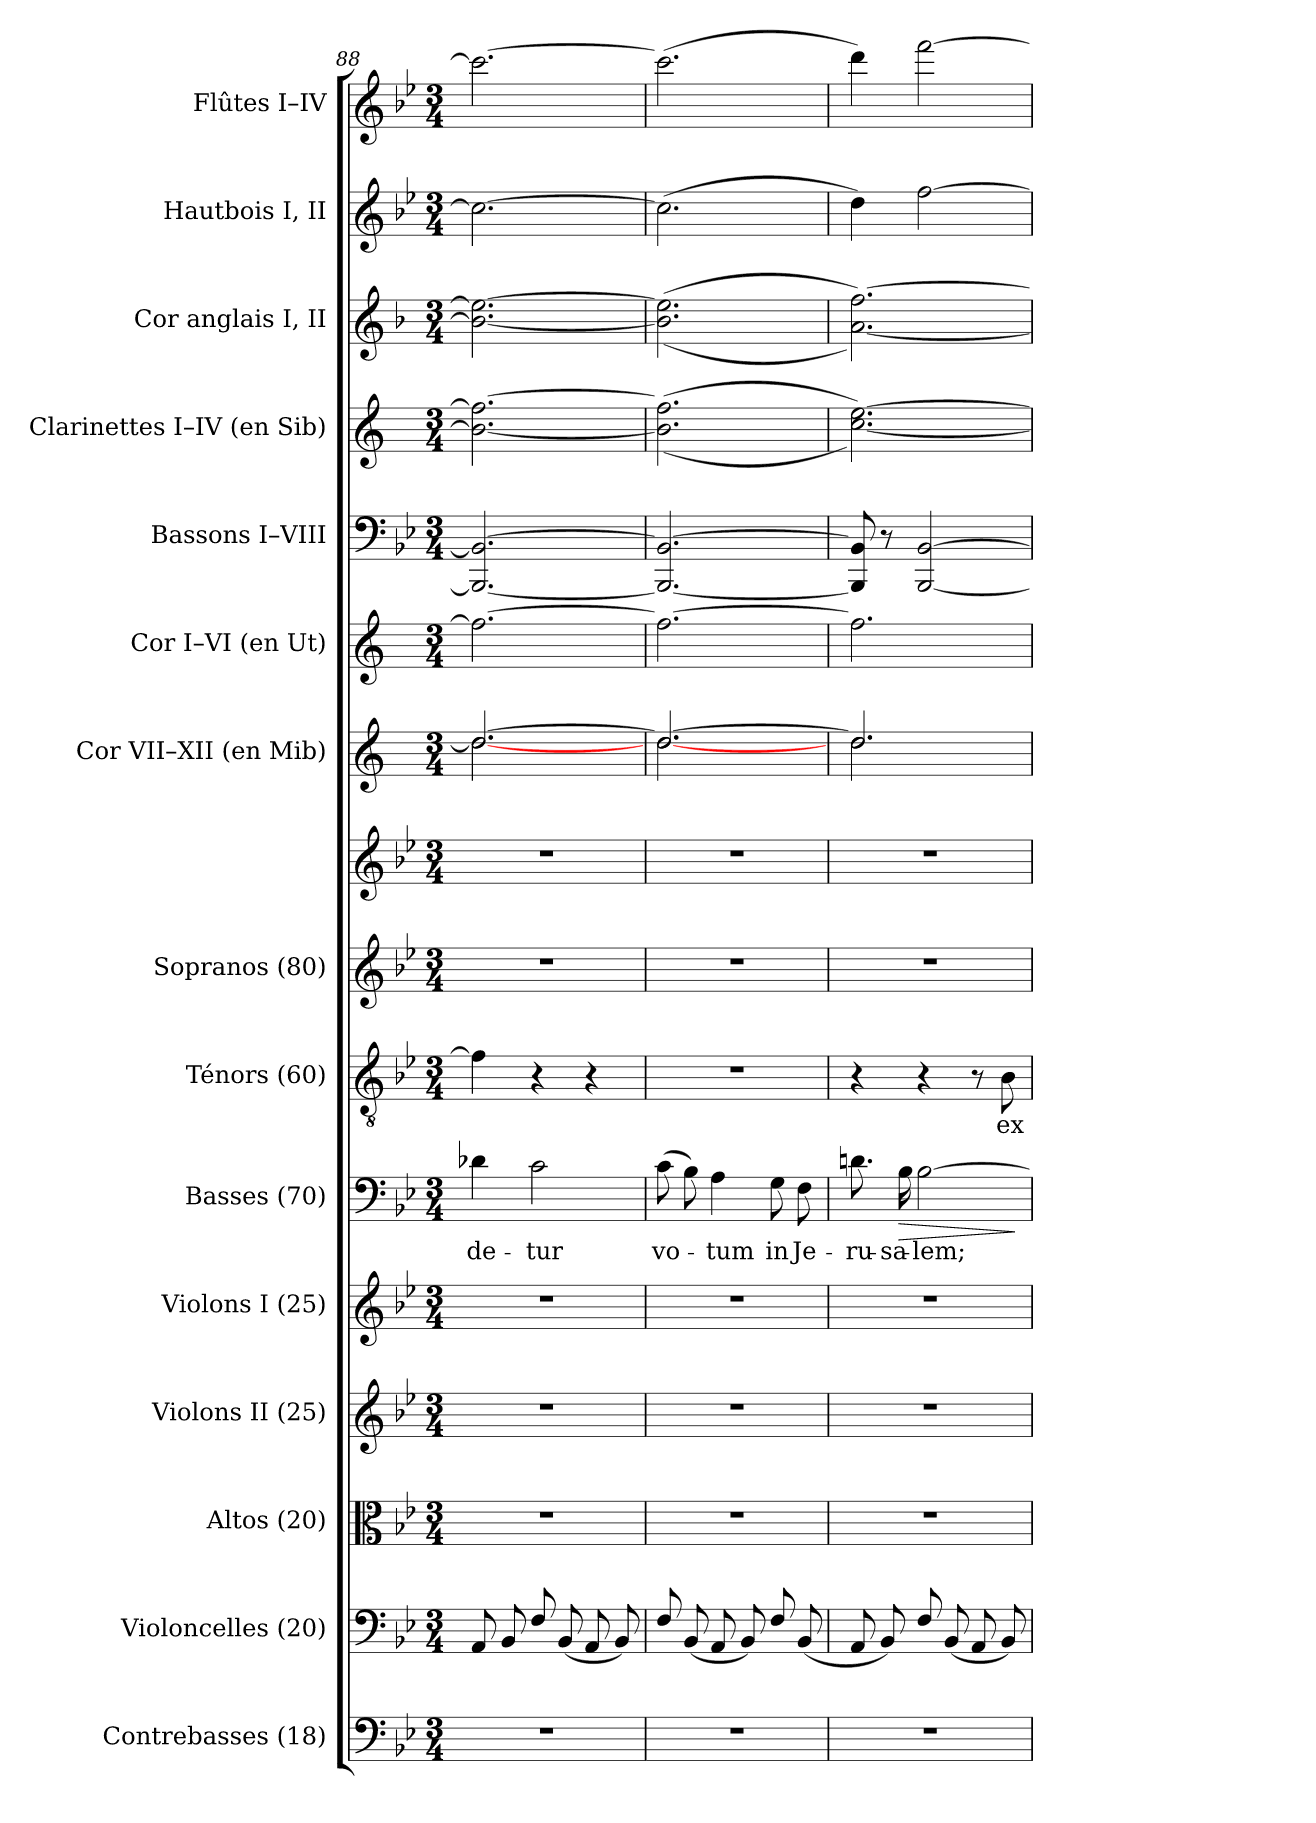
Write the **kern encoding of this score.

**kern	**kern	**kern	**kern	**kern	**kern	**text	**dynam	**kern	**text	**kern	**kern	**kern	**kern	**kern	**kern	**kern	**kern	**kern
*part15	*part14	*part13	*part12	*part11	*part10	*part10	*part10	*part9	*part9	*part8	*part8	*part7	*part6	*part5	*part4	*part3	*part2	*part1
*staff16	*staff15	*staff14	*staff13	*staff12	*staff11	*staff11	*staff11	*staff10	*staff10	*staff9	*staff8	*staff7	*staff6	*staff5	*staff4	*staff3	*staff2	*staff1
*I"Contrebasses (18)	*I"Violoncelles (20)	*I"Altos (20)	*I"Violons II (25)	*I"Violons I (25)	*I"Basses (70)	*	*	*I"Ténors (60)	*	*I"Sopranos (80)	*	*I"Cor VII–XII (en Mib)	*I"Cor I–VI (en Ut)	*I"Bassons I–VIII	*I"Clarinettes I–IV (en Sib)	*I"Cor anglais I, II	*I"Hautbois I, II	*I"Flûtes I–IV
*I'Cb.	*I'Vlles	*I'Altos	*I'Vns II	*I'Vns I	*I'Basses	*	*	*I'Tén.	*	*I'Sopr.	*	*I'Cor (Mib)	*I'Cor (Ut)	*I'Bns	*I'Cl. (Sib)	*I'C. a.	*I'Hb.	*I'Fl.
*clefF4	*clefF4	*clefC3	*clefG2	*clefG2	*clefF4	*	*	*clefGv2	*	*clefG2	*clefG2	*clefG2	*clefG2	*clefF4	*clefG2	*clefG2	*clefG2	*clefG2
*ITrd7c12	*	*	*	*	*	*	*	*ITrd7c12	*	*	*	*ITrd5c9	*ITrd7c12	*	*ITrd1c2	*ITrd4c7	*	*
*k[b-e-]	*k[b-e-]	*k[b-e-]	*k[b-e-]	*k[b-e-]	*k[b-e-]	*	*	*k[b-e-]	*	*k[b-e-]	*k[b-e-]	*k[b-e-a-]	*k[]	*k[b-e-]	*k[b-e-]	*k[b-e-]	*k[b-e-]	*k[b-e-]
*B-:	*B-:	*B-:	*B-:	*B-:	*B-:	*	*	*B-:	*	*B-:	*B-:	*E-:	*C:	*B-:	*B-:	*B-:	*B-:	*B-:
*M3/4	*M3/4	*M3/4	*M3/4	*M3/4	*M3/4	*	*	*M3/4	*	*M3/4	*M3/4	*M3/4	*M3/4	*M3/4	*M3/4	*M3/4	*M3/4	*M3/4
=88	=88	=88	=88	=88	=88	=88	=88	=88	=88	=88	=88	=88	=88	=88	=88	=88	=88	=88
!LO:N:vis=1	!	!LO:N:vis=1	!LO:N:vis=1	!LO:N:vis=1	!	!	!	!	!	!	!	!	!	!	!	!	!	!
!	!	!	!	!	!	!LO:LY:b:color=#000000	!	!	!	!LO:N:vis=1	!LO:N:vis=1	!	!	!	!	!	!	!
*	*	*	*	*	*	*	*	*	*	*	*	*^	*	*	*	*	*	*
2.r	8AAi/	2.r	2.r	2.r	4d-Xi\	-de-	.	4Fi\]	.	2.r	2.r	2.fi/_<	[<2.fi\	2.fi\_>	2.BBB-i/_< 2.BB-i_>	2.ai\_< 2.ee-i_>	2.e-i\_< 2.ai_>	2.cci\_>	2.ccci\_>
.	8BB-i/	.	.	.	.	.	.	.	.	.	.	.	.	.	.	.	.	.	.
!	!	!	!	!	!	!LO:LY:b:color=#000000	!	!	!	!	!	!	!	!	!	!	!	!	!
.	8Fi/	.	.	.	2ci\	-tur	.	4r	.	.	.	.	.	.	.	.	.	.	.
.	(8BB-i/	.	.	.	.	.	.	.	.	.	.	.	.	.	.	.	.	.	.
.	8AAi/	.	.	.	.	.	.	4r	.	.	.	.	.	.	.	.	.	.	.
.	8BB-i/)	.	.	.	.	.	.	.	.	.	.	.	.	.	.	.	.	.	.
=89	=89	=89	=89	=89	=89	=89	=89	=89	=89	=89	=89	=89	=89	=89	=89	=89	=89	=89	=89
!LO:N:vis=1	!	!LO:N:vis=1	!LO:N:vis=1	!LO:N:vis=1	!	!	!	!	!	!	!	!	!	!	!	!	!	!	!
!	!	!	!	!	!	!LO:LY:b:color=#000000	!	!LO:N:vis=1	!	!LO:N:vis=1	!LO:N:vis=1	!	!	!	!	!	!	!	!
2.r	8Fi/	2.r	2.r	2.r	(8ci\	vo-	.	2.r	.	2.r	2.r	2.fi/_<	[<2.fi\	2.fi\_>	2.BBB-i/_< 2.BB-i_>	((2.ai\] 2.ee-i]	((2.e-i\] 2.ai]	(2.cci\]	(2.ccci\]
.	(8BB-i/	.	.	.	8B-i\)	.	.	.	.	.	.	.	.	.	.	.	.	.	.
!	!	!	!	!	!	!LO:LY:b:color=#000000	!	!	!	!	!	!	!	!	!	!	!	!	!
.	8AAi/	.	.	.	4Ai\	-tum	.	.	.	.	.	.	.	.	.	.	.	.	.
.	8BB-i/)	.	.	.	.	.	.	.	.	.	.	.	.	.	.	.	.	.	.
!	!	!	!	!	!	!LO:LY:b:color=#000000	!	!	!	!	!	!	!	!	!	!	!	!	!
.	8Fi/	.	.	.	8Gi\	in	.	.	.	.	.	.	.	.	.	.	.	.	.
!	!	!	!	!	!	!LO:LY:b:color=#000000	!	!	!	!	!	!	!	!	!	!	!	!	!
.	(8BB-i/	.	.	.	8Fi\	Je-	.	.	.	.	.	.	.	.	.	.	.	.	.
=90	=90	=90	=90	=90	=90	=90	=90	=90	=90	=90	=90	=90	=90	=90	=90	=90	=90	=90	=90
!LO:N:vis=1	!	!LO:N:vis=1	!LO:N:vis=1	!LO:N:vis=1	!	!	!	!	!	!	!	!	!	!	!	!	!	!	!
!	!	!	!	!	!	!LO:LY:b:color=#000000	!	!	!	!LO:N:vis=1	!LO:N:vis=1	!	!	!	!	!	!	!	!
2.r	8AAi/	2.r	2.r	2.r	8.dni\	-ru-	.	4r	.	2.r	2.r	2.fi/]	2.fi\	2.fi\]	8BBB-i/] 8BB-i]	[<2.b-i\ [>2.ddi))	[<2.di\ [>2.b-i))	4ddi\)	4dddi\)
.	8BB-i/)	.	.	.	.	.	.	.	.	.	.	.	.	.	8r	.	.	.	.
!	!	!	!	!	!	!LO:LY:b:color=#000000	!LO:HP:b	!	!	!	!	!	!	!	!	!	!	!	!
.	.	.	.	.	16B-i\	-sa-	>	.	.	.	.	.	.	.	.	.	.	.	.
!	!	!	!	!	!	!LO:LY:b:color=#000000	!	!	!	!	!	!	!	!	!	!	!	!	!
.	8Fi/	.	.	.	[>2B-i\	-lem;	.	4r	.	.	.	.	.	.	[<2BBB-i/ [>2BB-i	.	.	[>2ffi\	[>2fffi\
.	(8BB-i/	.	.	.	.	.	.	.	.	.	.	.	.	.	.	.	.	.	.
.	8AAi/	.	.	.	.	.	.	8r	.	.	.	.	.	.	.	.	.	.	.
!	!	!	!	!	!	!	!	!	!LO:LY:b:color=#000000	!	!	!	!	!	!	!	!	!	!
.	8BB-i/)	.	.	.	.	.	.	8BB-i\	ex-	.	.	.	.	.	.	.	.	.	.
*	*	*	*	*	*	*	*	*	*	*	*	*v	*v	*	*	*	*	*	*
.	.	.	.	.	.	.	]	.	.	.	.	.	.	.	.	.	.	.
=	=	=	=	=	=	=	=	=	=	=	=	=	=	=	=	=	=	=
*-	*-	*-	*-	*-	*-	*-	*-	*-	*-	*-	*-	*-	*-	*-	*-	*-	*-	*-
